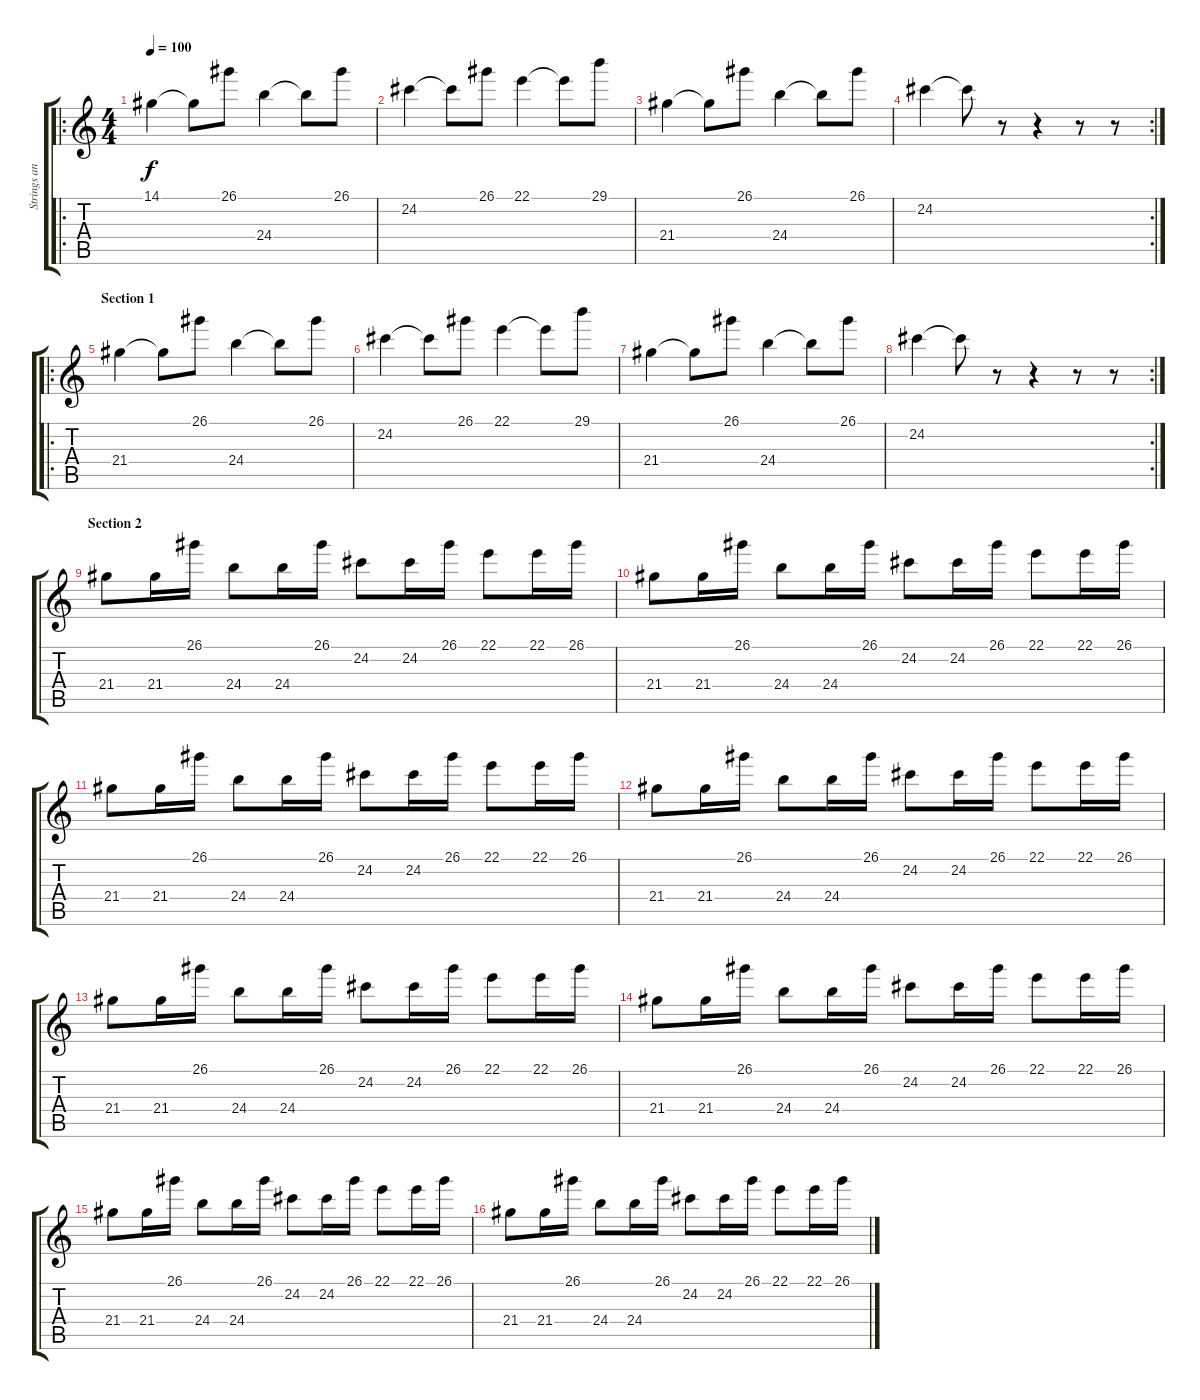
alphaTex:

\track ("Strings and Additional Pads" "Strings an") {instrument musicbox}
\staff {score tabs}
\tuning (Gb4 Db4 Gb3 B3 Gb3 Db3) {hide}
\ro
\ts (4 4)
\tempo 100
\clef g2
\ks c
14.1.4{dy f instrument musicbox} 14.1{t}.8 26.1.8 24.4.4 24.4{t}.8 26.1.8 |
24.2.4 24.2{t}.8 26.1.8 22.1.4 22.1{t}.8 29.1.8 |
21.4.4 21.4{t}.8 26.1.8 24.4.4 24.4{t}.8 26.1.8 |
\rc 2
24.2.4 24.2{t}.8 r.8 r.4 r.8 r.8 |
\ro
\section ("" "Section 1")
21.4.4 21.4{t}.8 26.1.8 24.4.4 24.4{t}.8 26.1.8 |
24.2.4 24.2{t}.8 26.1.8 22.1.4 22.1{t}.8 29.1.8 |
21.4.4 21.4{t}.8 26.1.8 24.4.4 24.4{t}.8 26.1.8 |
\rc 2
24.2.4 24.2{t}.8 r.8 r.4 r.8 r.8 |
\section ("" "Section 2")
21.4.8 21.4.16 26.1.16 24.4.8 24.4.16 26.1.16 24.2.8 24.2.16 26.1.16 22.1.8 22.1.16 26.1.16 |
21.4.8 21.4.16 26.1.16 24.4.8 24.4.16 26.1.16 24.2.8 24.2.16 26.1.16 22.1.8 22.1.16 26.1.16 |
21.4.8 21.4.16 26.1.16 24.4.8 24.4.16 26.1.16 24.2.8 24.2.16 26.1.16 22.1.8 22.1.16 26.1.16 |
21.4.8 21.4.16 26.1.16 24.4.8 24.4.16 26.1.16 24.2.8 24.2.16 26.1.16 22.1.8 22.1.16 26.1.16 |
21.4.8 21.4.16 26.1.16 24.4.8 24.4.16 26.1.16 24.2.8 24.2.16 26.1.16 22.1.8 22.1.16 26.1.16 |
21.4.8 21.4.16 26.1.16 24.4.8 24.4.16 26.1.16 24.2.8 24.2.16 26.1.16 22.1.8 22.1.16 26.1.16 |
21.4.8 21.4.16 26.1.16 24.4.8 24.4.16 26.1.16 24.2.8 24.2.16 26.1.16 22.1.8 22.1.16 26.1.16 |
21.4.8 21.4.16 26.1.16 24.4.8 24.4.16 26.1.16 24.2.8 24.2.16 26.1.16 22.1.8 22.1.16 26.1.16
